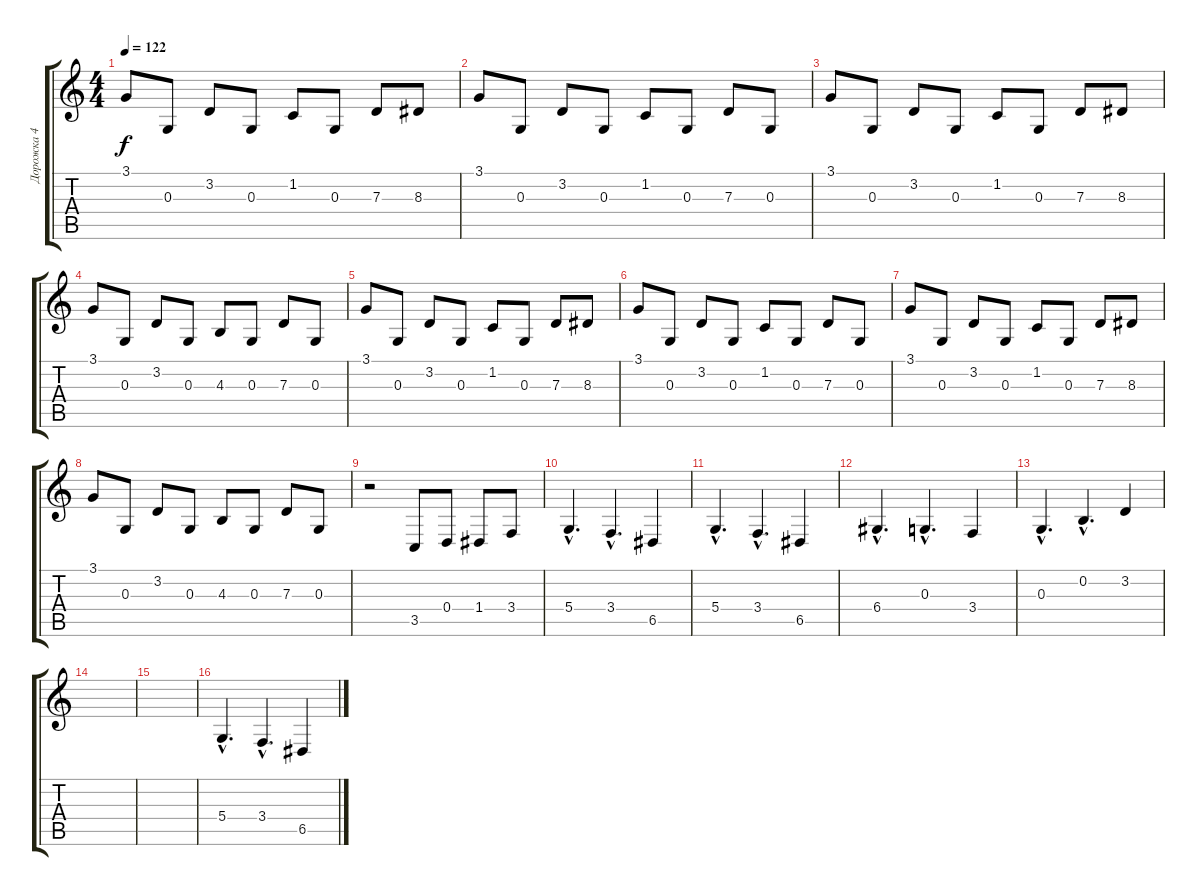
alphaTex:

\track ("Дорожка 4" "Дорожка 4") {instrument drawbarorgan}
\staff {score tabs}
\tuning (E4 B3 G3 D3 A2 E2) {hide}
\ts (4 4)
\tempo 122
\clef g2
\ks c
3.1.8{dy f} 0.3.8 3.2.8 0.3.8 1.2.8 0.3.8 7.3.8 8.3.8 |
3.1.8 0.3.8 3.2.8 0.3.8 1.2.8 0.3.8 7.3.8 0.3.8 |
3.1.8 0.3.8 3.2.8 0.3.8 1.2.8 0.3.8 7.3.8 8.3.8 |
3.1.8 0.3.8 3.2.8 0.3.8 4.3.8 0.3.8 7.3.8 0.3.8 |
3.1.8 0.3.8 3.2.8 0.3.8 1.2.8 0.3.8 7.3.8 8.3.8 |
3.1.8 0.3.8 3.2.8 0.3.8 1.2.8 0.3.8 7.3.8 0.3.8 |
3.1.8 0.3.8 3.2.8 0.3.8 1.2.8 0.3.8 7.3.8 8.3.8 |
3.1.8 0.3.8 3.2.8 0.3.8 4.3.8 0.3.8 7.3.8 0.3.8 |
r.2 3.5.8 0.4.8 1.4.8 3.4.8 |
5.4{hac}.4{d} 3.4{hac}.4{d} 6.5.4 |
5.4{hac}.4{d} 3.4{hac}.4{d} 6.5.4 |
6.4{hac}.4{d} 0.3{hac}.4{d} 3.4.4 |
0.3{hac}.4{d} 0.2{hac}.4{d} 3.2.4 |
|
|
5.4{hac}.4{d} 3.4{hac}.4{d} 6.5.4
